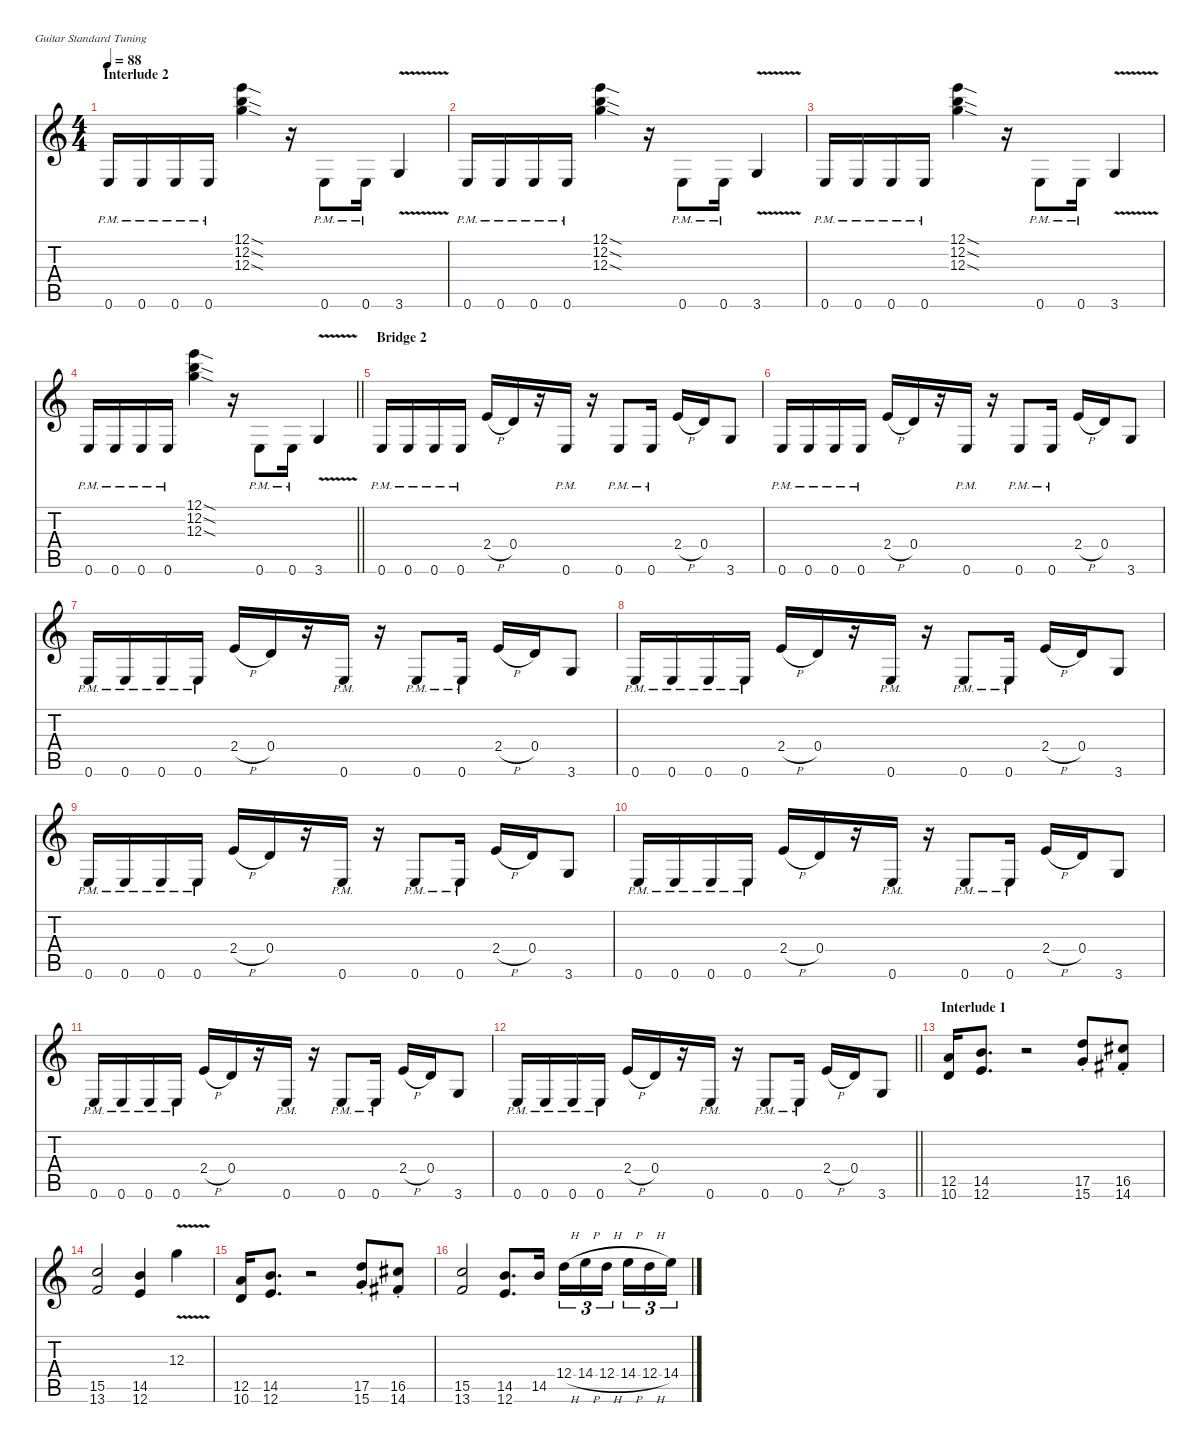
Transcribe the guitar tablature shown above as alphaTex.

\defaultSystemsLayout 4
\hideDynamics
\bracketExtendMode nobrackets
\singleTrackTrackNamePolicy hidden
\multiTrackTrackNamePolicy hidden
\firstSystemTrackNameMode fullname
\firstSystemTrackNameOrientation horizontal
\otherSystemsTrackNameOrientation horizontal
\track ("Guitar" "dist.guit.") {instrument distortionguitar}
\staff {score tabs}
\tuning (E4 B3 G3 D3 A2 E2)
\ts (4 4)
\section ("" "Interlude 2")
\tempo 88
\clef g2
\ks c
0.6{pm}.16{dy f beam Up} 0.6{pm}.16{beam Up} 0.6{pm}.16{beam Up} 0.6{pm}.16{beam Up} (12.1{sod} 12.2{sod} 12.3{sod}).4{beam Down} r.16{beam Down} 0.6{pm}.8{beam Up} 0.6{pm}.16{beam Up} 3.6{v}.4{beam Up} |
0.6{pm}.16{beam Up} 0.6{pm}.16{beam Up} 0.6{pm}.16{beam Up} 0.6{pm}.16{beam Up} (12.1{sod} 12.2{sod} 12.3{sod}).4{beam Down} r.16{beam Down} 0.6{pm}.8{beam Up} 0.6{pm}.16{beam Up} 3.6{v}.4{beam Up} |
0.6{pm}.16{beam Up} 0.6{pm}.16{beam Up} 0.6{pm}.16{beam Up} 0.6{pm}.16{beam Up} (12.1{sod} 12.2{sod} 12.3{sod}).4{beam Down} r.16{beam Down} 0.6{pm}.8{beam Up} 0.6{pm}.16{beam Up} 3.6{v}.4{beam Up} |
\barLineRight lightlight
0.6{pm}.16{beam Up} 0.6{pm}.16{beam Up} 0.6{pm}.16{beam Up} 0.6{pm}.16{beam Up} (12.1{sod} 12.2{sod} 12.3{sod}).4{beam Down} r.16{beam Down} 0.6{pm}.8{beam Up} 0.6{pm}.16{beam Up} 3.6{v}.4{beam Up} |
\section ("" "Bridge 2")
0.6{pm}.16{beam Up} 0.6{pm}.16{beam Up} 0.6{pm}.16{beam Up} 0.6{pm}.16{beam Up} 2.4{h}.16{beam Up} 0.4.16{beam Up} r.16{beam Up} 0.6{pm}.16{beam Up} r.16{beam Up} 0.6{pm}.8{beam Up} 0.6{pm}.16{beam Up} 2.4{h}.16{beam Up} 0.4.16{beam Up} 3.6.8{beam Up} |
0.6{pm}.16{beam Up} 0.6{pm}.16{beam Up} 0.6{pm}.16{beam Up} 0.6{pm}.16{beam Up} 2.4{h}.16{beam Up} 0.4.16{beam Up} r.16{beam Up} 0.6{pm}.16{beam Up} r.16{beam Up} 0.6{pm}.8{beam Up} 0.6{pm}.16{beam Up} 2.4{h}.16{beam Up} 0.4.16{beam Up} 3.6.8{beam Up} |
0.6{pm}.16{beam Up} 0.6{pm}.16{beam Up} 0.6{pm}.16{beam Up} 0.6{pm}.16{beam Up} 2.4{h}.16{beam Up} 0.4.16{beam Up} r.16{beam Up} 0.6{pm}.16{beam Up} r.16{beam Up} 0.6{pm}.8{beam Up} 0.6{pm}.16{beam Up} 2.4{h}.16{beam Up} 0.4.16{beam Up} 3.6.8{beam Up} |
0.6{pm}.16{beam Up} 0.6{pm}.16{beam Up} 0.6{pm}.16{beam Up} 0.6{pm}.16{beam Up} 2.4{h}.16{beam Up} 0.4.16{beam Up} r.16{beam Up} 0.6{pm}.16{beam Up} r.16{beam Up} 0.6{pm}.8{beam Up} 0.6{pm}.16{beam Up} 2.4{h}.16{beam Up} 0.4.16{beam Up} 3.6.8{beam Up} |
0.6{pm}.16{beam Up} 0.6{pm}.16{beam Up} 0.6{pm}.16{beam Up} 0.6{pm}.16{beam Up} 2.4{h}.16{beam Up} 0.4.16{beam Up} r.16{beam Up} 0.6{pm}.16{beam Up} r.16{beam Up} 0.6{pm}.8{beam Up} 0.6{pm}.16{beam Up} 2.4{h}.16{beam Up} 0.4.16{beam Up} 3.6.8{beam Up} |
0.6{pm}.16{beam Up} 0.6{pm}.16{beam Up} 0.6{pm}.16{beam Up} 0.6{pm}.16{beam Up} 2.4{h}.16{beam Up} 0.4.16{beam Up} r.16{beam Up} 0.6{pm}.16{beam Up} r.16{beam Up} 0.6{pm}.8{beam Up} 0.6{pm}.16{beam Up} 2.4{h}.16{beam Up} 0.4.16{beam Up} 3.6.8{beam Up} |
0.6{pm}.16{beam Up} 0.6{pm}.16{beam Up} 0.6{pm}.16{beam Up} 0.6{pm}.16{beam Up} 2.4{h}.16{beam Up} 0.4.16{beam Up} r.16{beam Up} 0.6{pm}.16{beam Up} r.16{beam Up} 0.6{pm}.8{beam Up} 0.6{pm}.16{beam Up} 2.4{h}.16{beam Up} 0.4.16{beam Up} 3.6.8{beam Up} |
\barLineRight lightlight
0.6{pm}.16{beam Up} 0.6{pm}.16{beam Up} 0.6{pm}.16{beam Up} 0.6{pm}.16{beam Up} 2.4{h}.16{beam Up} 0.4.16{beam Up} r.16{beam Up} 0.6{pm}.16{beam Up} r.16{beam Up} 0.6{pm}.8{beam Up} 0.6{pm}.16{beam Up} 2.4{h}.16{beam Up} 0.4.16{beam Up} 3.6.8{beam Up} |
\section ("" "Interlude 1")
(12.5 10.6).16{beam Up} (14.5 12.6).8{d beam Up} r.2{beam Up} (17.5{st} 15.6{st}).8{beam Up} (16.5{st acc #} 14.6{st acc #}).8{beam Up} |
(15.5 13.6).2{beam Up} (14.5 12.6).4{beam Up} 12.3{v}.4{beam Down} |
(12.5 10.6).16{beam Up} (14.5 12.6).8{d beam Up} r.2{beam Up} (17.5{st} 15.6{st}).8{beam Up} (16.5{st acc #} 14.6{st acc #}).8{beam Up} |
(15.5 13.6).2{beam Up} (14.5 12.6).8{d beam Up} 14.5.16{beam Up} 12.4{h}.16{tu (3 2) beam Down} 14.4{h}.16{tu (3 2) beam Down} 12.4{h}.16{tu (3 2) beam Down} 14.4{h}.16{tu (3 2) beam Down} 12.4{h}.16{tu (3 2) beam Down} 14.4.16{tu (3 2) beam Down}
